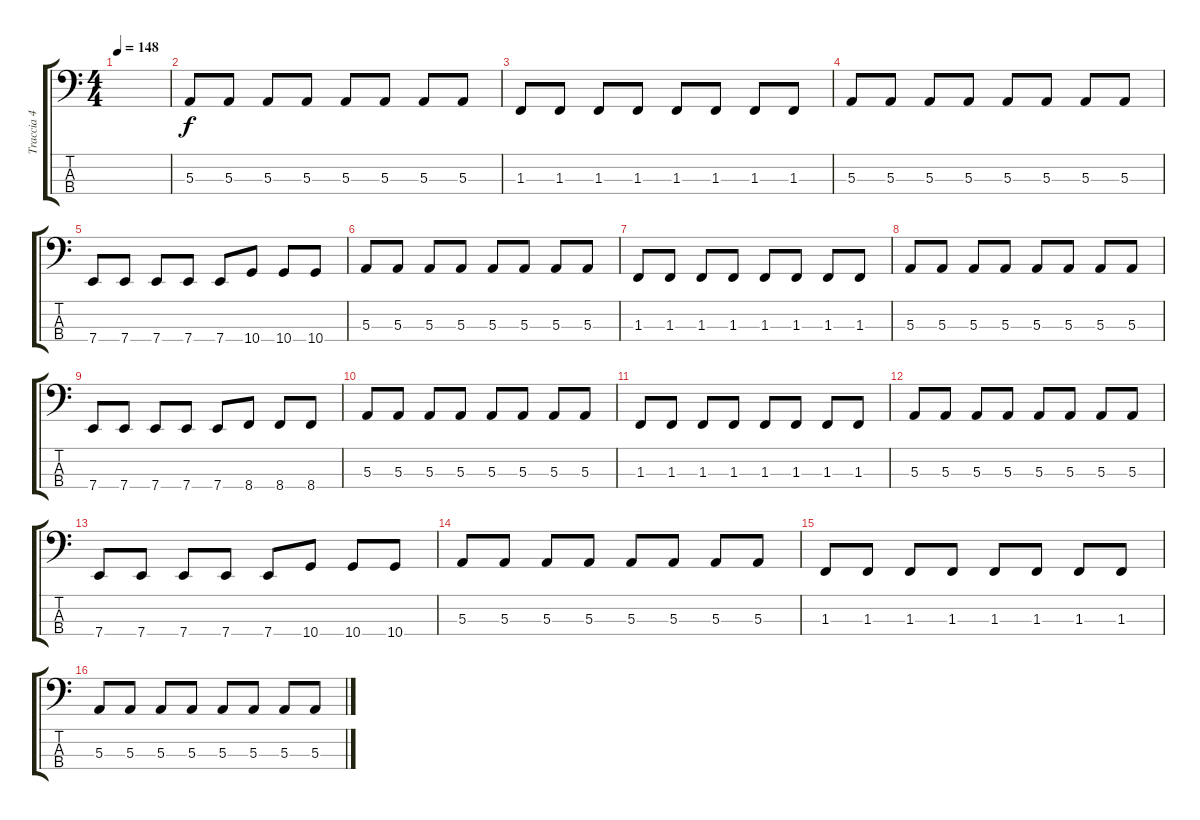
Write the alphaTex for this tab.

\track ("Traccia 4" "Traccia 4") {instrument electricbasspick}
\staff {score tabs}
\tuning (D2 A1 E1 A0) {hide}
\ts (4 4)
\tempo 148
\clef f4
\ks c
|
5.3.8 5.3.8 5.3.8 5.3.8 5.3.8 5.3.8 5.3.8 5.3.8 |
1.3.8 1.3.8 1.3.8 1.3.8 1.3.8 1.3.8 1.3.8 1.3.8 |
5.3.8 5.3.8 5.3.8 5.3.8 5.3.8 5.3.8 5.3.8 5.3.8 |
7.4.8 7.4.8 7.4.8 7.4.8 7.4.8 10.4.8 10.4.8 10.4.8 |
5.3.8 5.3.8 5.3.8 5.3.8 5.3.8 5.3.8 5.3.8 5.3.8 |
1.3.8 1.3.8 1.3.8 1.3.8 1.3.8 1.3.8 1.3.8 1.3.8 |
5.3.8 5.3.8 5.3.8 5.3.8 5.3.8 5.3.8 5.3.8 5.3.8 |
7.4.8 7.4.8 7.4.8 7.4.8 7.4.8 8.4.8 8.4.8 8.4.8 |
5.3.8 5.3.8 5.3.8 5.3.8 5.3.8 5.3.8 5.3.8 5.3.8 |
1.3.8 1.3.8 1.3.8 1.3.8 1.3.8 1.3.8 1.3.8 1.3.8 |
5.3.8 5.3.8 5.3.8 5.3.8 5.3.8 5.3.8 5.3.8 5.3.8 |
7.4.8 7.4.8 7.4.8 7.4.8 7.4.8 10.4.8 10.4.8 10.4.8 |
5.3.8 5.3.8 5.3.8 5.3.8 5.3.8 5.3.8 5.3.8 5.3.8 |
1.3.8 1.3.8 1.3.8 1.3.8 1.3.8 1.3.8 1.3.8 1.3.8 |
5.3.8 5.3.8 5.3.8 5.3.8 5.3.8 5.3.8 5.3.8 5.3.8
